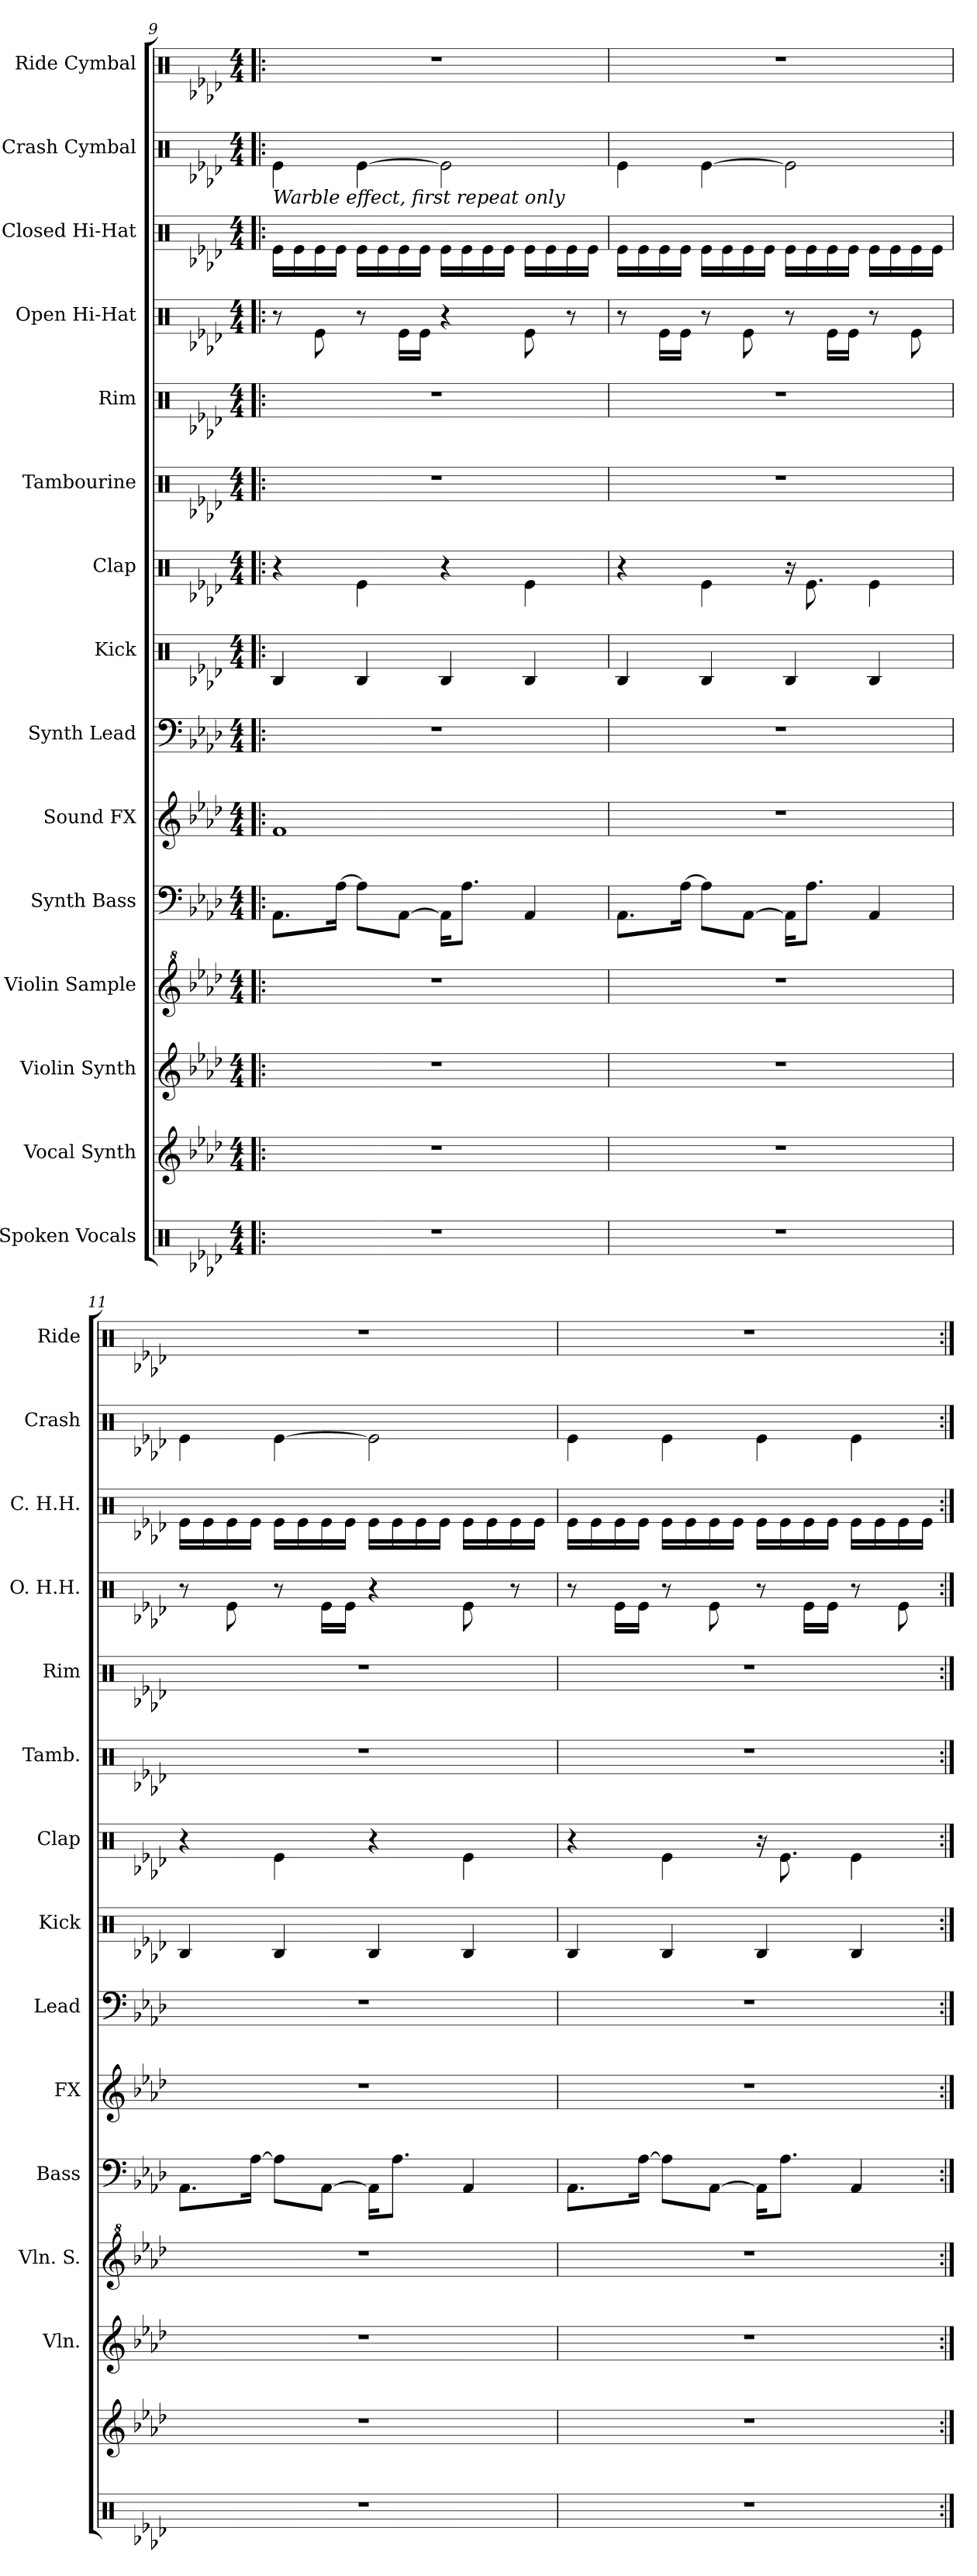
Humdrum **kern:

**kern	**kern	**kern	**kern	**kern	**kern	**kern	**kern	**kern	**kern	**kern	**kern	**kern	**kern	**kern
*part15	*part14	*part13	*part12	*part11	*part10	*part9	*part8	*part7	*part6	*part5	*part4	*part3	*part2	*part1
*staff15	*staff14	*staff13	*staff12	*staff11	*staff10	*staff9	*staff8	*staff7	*staff6	*staff5	*staff4	*staff3	*staff2	*staff1
*I"Spoken Vocals	*I"Vocal Synth	*I"Violin Synth	*I"Violin Sample	*I"Synth Bass	*I"Sound FX	*I"Synth Lead	*I"Kick	*I"Clap	*I"Tambourine	*I"Rim	*I"Open Hi-Hat	*I"Closed Hi-Hat	*I"Crash Cymbal	*I"Ride Cymbal
*	*	*I'Vln.	*I'Vln. S.	*I'Bass	*I'FX	*I'Lead	*I'Kick	*I'Clap	*I'Tamb.	*I'Rim	*I'O. H.H.	*I'C. H.H.	*I'Crash	*I'Ride
!!LO:LB:g=z
*clefX	*clefG2	*clefG2	*clefG^2	*clefF4	*clefG2	*clefF4	*clefX	*clefX	*clefX	*clefX	*clefX	*clefX	*clefX	*clefX
*k[b-e-a-d-]	*k[b-e-a-d-]	*k[b-e-a-d-]	*k[b-e-a-d-]	*k[b-e-a-d-]	*k[b-e-a-d-]	*k[b-e-a-d-]	*k[b-e-a-d-]	*k[b-e-a-d-]	*k[b-e-a-d-]	*k[b-e-a-d-]	*k[b-e-a-d-]	*k[b-e-a-d-]	*k[b-e-a-d-]	*k[b-e-a-d-]
*A-:	*A-:	*A-:	*A-:	*A-:	*A-:	*A-:	*A-:	*A-:	*A-:	*A-:	*A-:	*A-:	*A-:	*A-:
*M4/4	*M4/4	*M4/4	*M4/4	*M4/4	*M4/4	*M4/4	*M4/4	*M4/4	*M4/4	*M4/4	*M4/4	*M4/4	*M4/4	*M4/4
=9!|:	=9!|:	=9!|:	=9!|:	=9!|:	=9!|:	=9!|:	=9!|:	=9!|:	=9!|:	=9!|:	=9!|:	=9!|:	=9!|:	=9!|:
!	!	!	!	!	!	!	!	!	!	!	!	!	!LO:TX:b:i:t=Warble effect, first repeat only	!
1r	1r	1r	1r	8.AA-\L	1f	1r	4RB/	4r	1r	1r	8r	16Re\LL	4Re\	1r
.	.	.	.	.	.	.	.	.	.	.	.	16Re\	.	.
.	.	.	.	.	.	.	.	.	.	.	8Re\	16Re\	.	.
.	.	.	.	[16A-\Jk	.	.	.	.	.	.	.	16Re\JJ	.	.
.	.	.	.	8A-\L]	.	.	4RB/	4Re\	.	.	8r	16Re\LL	[4Re\	.
.	.	.	.	.	.	.	.	.	.	.	.	16Re\	.	.
.	.	.	.	[8AA-\J	.	.	.	.	.	.	16Re\LL	16Re\	.	.
.	.	.	.	.	.	.	.	.	.	.	16Re\JJ	16Re\JJ	.	.
.	.	.	.	16AA-\KL]	.	.	4RB/	4r	.	.	4r	16Re\LL	2Re\]	.
.	.	.	.	8.A-\J	.	.	.	.	.	.	.	16Re\	.	.
.	.	.	.	.	.	.	.	.	.	.	.	16Re\	.	.
.	.	.	.	.	.	.	.	.	.	.	.	16Re\JJ	.	.
.	.	.	.	4AA-/	.	.	4RB/	4Re\	.	.	8Re\	16Re\LL	.	.
.	.	.	.	.	.	.	.	.	.	.	.	16Re\	.	.
.	.	.	.	.	.	.	.	.	.	.	8r	16Re\	.	.
.	.	.	.	.	.	.	.	.	.	.	.	16Re\JJ	.	.
=10	=10	=10	=10	=10	=10	=10	=10	=10	=10	=10	=10	=10	=10	=10
1r	1r	1r	1r	8.AA-\L	1r	1r	4RB/	4r	1r	1r	8r	16Re\LL	4Re\	1r
.	.	.	.	.	.	.	.	.	.	.	.	16Re\	.	.
.	.	.	.	.	.	.	.	.	.	.	16Re\LL	16Re\	.	.
.	.	.	.	[16A-\Jk	.	.	.	.	.	.	16Re\JJ	16Re\JJ	.	.
.	.	.	.	8A-\L]	.	.	4RB/	4Re\	.	.	8r	16Re\LL	[4Re\	.
.	.	.	.	.	.	.	.	.	.	.	.	16Re\	.	.
.	.	.	.	[8AA-\J	.	.	.	.	.	.	8Re\	16Re\	.	.
.	.	.	.	.	.	.	.	.	.	.	.	16Re\JJ	.	.
.	.	.	.	16AA-\KL]	.	.	4RB/	16r	.	.	8r	16Re\LL	2Re\]	.
.	.	.	.	8.A-\J	.	.	.	8.Re\	.	.	.	16Re\	.	.
.	.	.	.	.	.	.	.	.	.	.	16Re\LL	16Re\	.	.
.	.	.	.	.	.	.	.	.	.	.	16Re\JJ	16Re\JJ	.	.
.	.	.	.	4AA-/	.	.	4RB/	4Re\	.	.	8r	16Re\LL	.	.
.	.	.	.	.	.	.	.	.	.	.	.	16Re\	.	.
.	.	.	.	.	.	.	.	.	.	.	8Re\	16Re\	.	.
.	.	.	.	.	.	.	.	.	.	.	.	16Re\JJ	.	.
=11	=11	=11	=11	=11	=11	=11	=11	=11	=11	=11	=11	=11	=11	=11
1r	1r	1r	1r	8.AA-\L	1r	1r	4RB/	4r	1r	1r	8r	16Re\LL	4Re\	1r
.	.	.	.	.	.	.	.	.	.	.	.	16Re\	.	.
.	.	.	.	.	.	.	.	.	.	.	8Re\	16Re\	.	.
.	.	.	.	[16A-\Jk	.	.	.	.	.	.	.	16Re\JJ	.	.
.	.	.	.	8A-\L]	.	.	4RB/	4Re\	.	.	8r	16Re\LL	[4Re\	.
.	.	.	.	.	.	.	.	.	.	.	.	16Re\	.	.
.	.	.	.	[8AA-\J	.	.	.	.	.	.	16Re\LL	16Re\	.	.
.	.	.	.	.	.	.	.	.	.	.	16Re\JJ	16Re\JJ	.	.
.	.	.	.	16AA-\KL]	.	.	4RB/	4r	.	.	4r	16Re\LL	2Re\]	.
.	.	.	.	8.A-\J	.	.	.	.	.	.	.	16Re\	.	.
.	.	.	.	.	.	.	.	.	.	.	.	16Re\	.	.
.	.	.	.	.	.	.	.	.	.	.	.	16Re\JJ	.	.
.	.	.	.	4AA-/	.	.	4RB/	4Re\	.	.	8Re\	16Re\LL	.	.
.	.	.	.	.	.	.	.	.	.	.	.	16Re\	.	.
.	.	.	.	.	.	.	.	.	.	.	8r	16Re\	.	.
.	.	.	.	.	.	.	.	.	.	.	.	16Re\JJ	.	.
=12	=12	=12	=12	=12	=12	=12	=12	=12	=12	=12	=12	=12	=12	=12
1r	1r	1r	1r	8.AA-\L	1r	1r	4RB/	4r	1r	1r	8r	16Re\LL	4Re\	1r
.	.	.	.	.	.	.	.	.	.	.	.	16Re\	.	.
.	.	.	.	.	.	.	.	.	.	.	16Re\LL	16Re\	.	.
.	.	.	.	[16A-\Jk	.	.	.	.	.	.	16Re\JJ	16Re\JJ	.	.
.	.	.	.	8A-\L]	.	.	4RB/	4Re\	.	.	8r	16Re\LL	4Re\	.
.	.	.	.	.	.	.	.	.	.	.	.	16Re\	.	.
.	.	.	.	[8AA-\J	.	.	.	.	.	.	8Re\	16Re\	.	.
.	.	.	.	.	.	.	.	.	.	.	.	16Re\JJ	.	.
.	.	.	.	16AA-\KL]	.	.	4RB/	16r	.	.	8r	16Re\LL	4Re\	.
.	.	.	.	8.A-\J	.	.	.	8.Re\	.	.	.	16Re\	.	.
.	.	.	.	.	.	.	.	.	.	.	16Re\LL	16Re\	.	.
.	.	.	.	.	.	.	.	.	.	.	16Re\JJ	16Re\JJ	.	.
.	.	.	.	4AA-/	.	.	4RB/	4Re\	.	.	8r	16Re\LL	4Re\	.
.	.	.	.	.	.	.	.	.	.	.	.	16Re\	.	.
.	.	.	.	.	.	.	.	.	.	.	8Re\	16Re\	.	.
.	.	.	.	.	.	.	.	.	.	.	.	16Re\JJ	.	.
=:|!	=:|!	=:|!	=:|!	=:|!	=:|!	=:|!	=:|!	=:|!	=:|!	=:|!	=:|!	=:|!	=:|!	=:|!
*-	*-	*-	*-	*-	*-	*-	*-	*-	*-	*-	*-	*-	*-	*-
